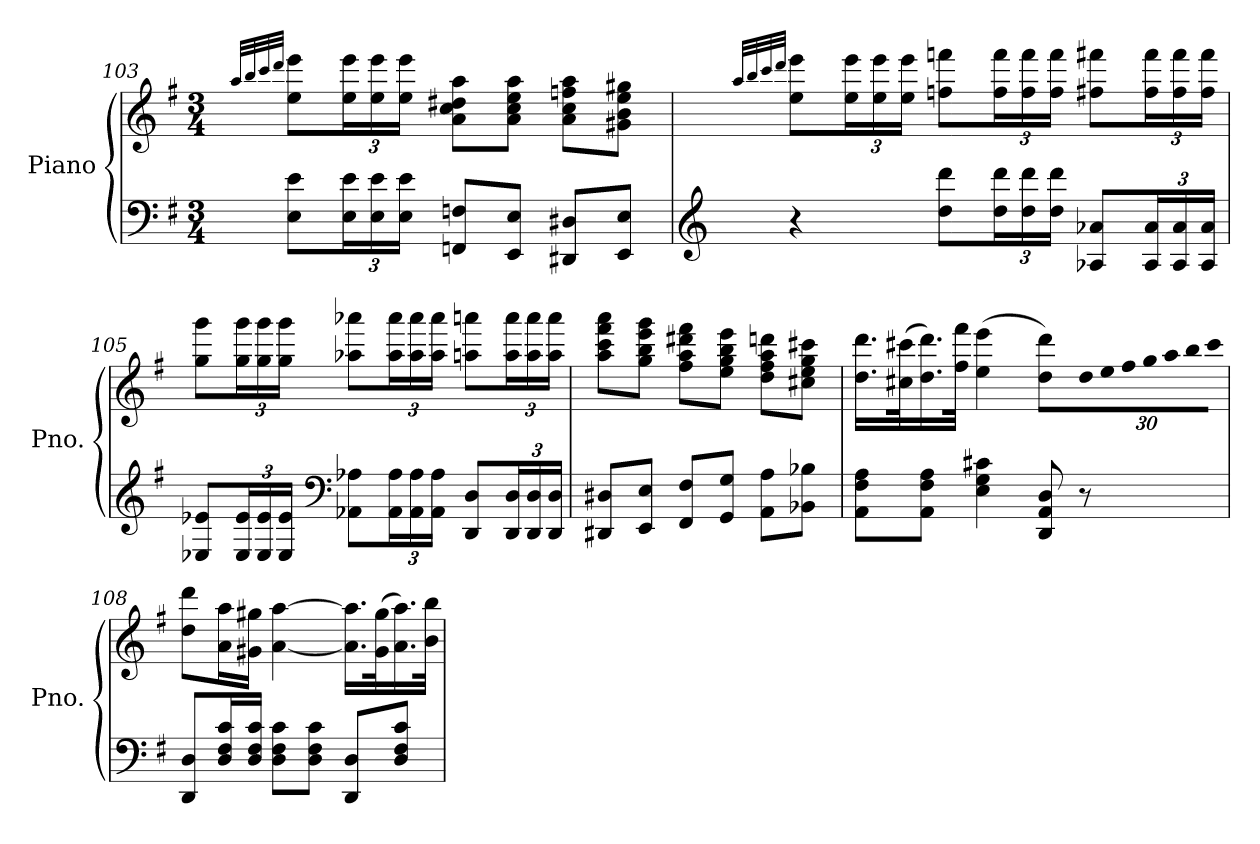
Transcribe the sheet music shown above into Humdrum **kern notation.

**kern	**kern
*part1	*part1
*staff2	*staff1
*I"Piano	*
*I'Pno.	*
*clefF4	*clefG2
*k[f#]	*k[f#]
*M3/4	*M3/4
=103	=103
.	32qaa/LLL
.	32qbb/
.	32qccc/
.	32qddd/JJJ
8E\ 8e\L	8ee\ 8eee\L
*Xbrackettup	*Xbrackettup
24E\ 24e\L	24ee\ 24eee\L
24E\ 24e\	24ee\ 24eee\
24E\ 24e\JJ	24ee\ 24eee\JJ
8FFn/ 8Fn/L	8a\ 8cc\ 8dd#X\ 8aa\L
8EE/ 8E/J	8a\ 8cc\ 8ee\ 8aa\J
8DD#X/ 8D#X/L	8a\ 8cc\ 8ffn\ 8aa\L
8EE/ 8E/J	8g#X\ 8b\ 8ee\ 8gg#X\J
!!LO:LB:g=z
=104	=104
*clefG2	*
.	32qaa/LLL
.	32qbb/
.	32qccc/
.	32qddd/JJJ
4r	8ee\ 8eee\L
.	24ee\ 24eee\L
.	24ee\ 24eee\
.	24ee\ 24eee\JJ
8dd\ 8ddd\L	8ffn\ 8fffn\L
24dd\ 24ddd\L	24ff\ 24fff\L
24dd\ 24ddd\	24ff\ 24fff\
24dd\ 24ddd\JJ	24ff\ 24fff\JJ
8A-X/ 8a-X/L	8ff#X\ 8fff#X\L
24A-/ 24a-/L	24ff#\ 24fff#\L
24A-/ 24a-/	24ff#\ 24fff#\
24A-/ 24a-/JJ	24ff#\ 24fff#\JJ
=105	=105
8E-X/ 8e-X/L	8gg\ 8ggg\L
24E-/ 24e-/L	24gg\ 24ggg\L
24E-/ 24e-/	24gg\ 24ggg\
24E-/ 24e-/JJ	24gg\ 24ggg\JJ
*clefF4	*
8AA-X\ 8A-X\L	8aa-X\ 8aaa-X\L
24AA-\ 24A-\L	24aa-\ 24aaa-\L
24AA-\ 24A-\	24aa-\ 24aaa-\
24AA-\ 24A-\JJ	24aa-\ 24aaa-\JJ
8DD/ 8D/L	8aan\ 8aaan\L
24DD/ 24D/L	24aa\ 24aaa\L
24DD/ 24D/	24aa\ 24aaa\
24DD/ 24D/JJ	24aa\ 24aaa\JJ
=106	=106
8DD#X/ 8D#X/L	8aa\ 8ccc\ 8fff#\ 8aaa\L
8EE/ 8E/J	8gg\ 8bb\ 8eee\ 8ggg\J
8FF#/ 8F#/L	8ff#\ 8aa\ 8ddd#X\ 8fff#\L
8GG/ 8G/J	8ee\ 8gg\ 8bb\ 8eee\J
8AA\ 8A\L	8dd\ 8ff#\ 8aa\ 8dddn\L
8BB-X\ 8B-X\J	8cc#X\ 8ee\ 8gg\ 8ccc#X\J
!!LO:PB:g=z
=107	=107
8AA\ 8F#\ 8A\L	16.dd\ 16.ddd\LL
.	(>32cc#X\ 32ccc#X\K
8AA\ 8F#\ 8A\J	16.dd\ 16.ddd\)
.	32ff#\ 32fff#\JJk
4E\ 4G\ 4c#X\	(>4ee\ 4eee\
8DD/ 8AA/ 8D/	8dd\ 8ddd\L)
!	!LO:N:vis=32
8r	960%17dd\LL
!	!LO:N:vis=32
.	960%17ee\
!	!LO:N:vis=32
.	960%17ff#\
!	!LO:N:vis=32
.	960%17gg\
!	!LO:N:vis=32
.	960%17aa\
!	!LO:N:vis=32
.	960%17bb\
!	!LO:N:vis=32
.	960%17ccc#\JJJ
.	960ryy
=108	=108
8DD/ 8D/L	8dd\ 8ddd\L
16D/ 16F#/ 16c/L	16a\ 16aa\L
16D/ 16F#/ 16c/JJ	16g#X\ 16gg#X\JJ
8D\ 8F#\ 8c\L	[4a\ [4aa\
8D\ 8F#\ 8c\J	.
8DD/ 8D/L	16.a\] 16.aa\]LL
.	(>32g#\ 32gg#\K
8D/ 8F#/ 8c/J	16.a\ 16.aa\)
.	32b\ 32bb\JJk
=	=
*-	*-
